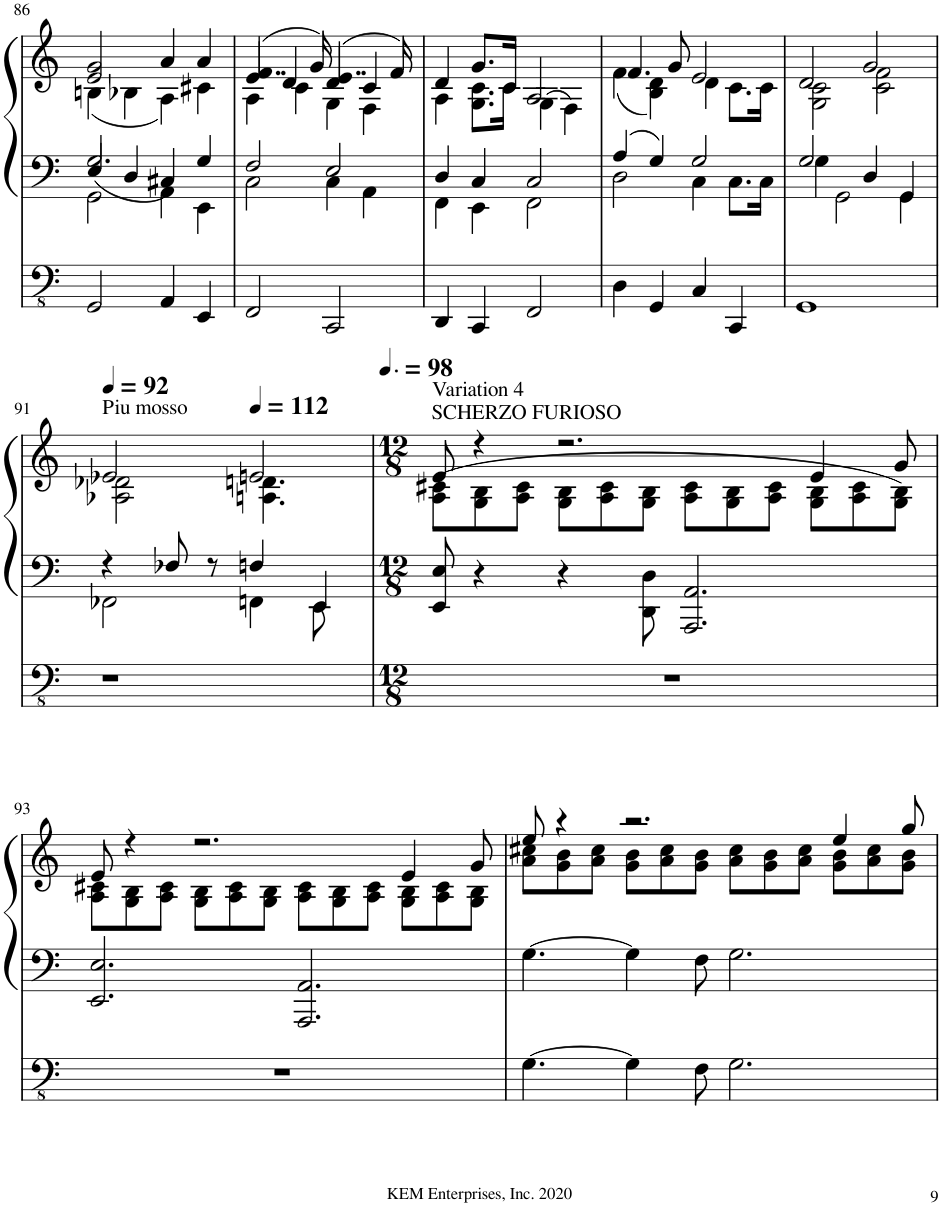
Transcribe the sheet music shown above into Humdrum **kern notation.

**kern	**kern	**kern
*part1	*part1	*part1
*staff3	*staff2	*staff1
*I"Pipe Organ	*	*
*I'Org.	*	*
!!LO:PB:g=z
*clefFv4	*clefF4	*clefG2
*k[]	*k[]	*k[]
*M4/4	*M4/4	*M4/4
=86	=86	=86
*	*^	*^
*	*	*^	*	*
2GGG/	2.G/	2GG\	4E/	2e/ 2g/	(4Bn\
.	.	.	4D/	.	4B-X\
4AAA/	.	4AA\	4C#X/	4a/	4A\)
4EEE/	4G/	4EE\	4ryy	4a/	4c#X\
*	*	*v	*v	*	*
=87	=87	=87	=87	=87
*	*	*	*	*^
2FFF/	2F/	2C\	(4..f/	4A\	4e/
.	.	.	.	4c\	4d/
.	.	.	16g/)	.	.
2CCC/	2E/	4C\	(4..e/	4G\	4d/
.	.	4AA\	.	4F\	4c/
.	.	.	16f/)	.	.
*	*	*	*	*v	*v
=88	=88	=88	=88	=88
4DDD/	4D/	4FF\	4d/	4A\
4CCC/	4C/	4EE\	8.g/L	8.G\ 8.c\L
.	.	.	16c/Jk	16c\Jk
2FFF/	2C/	2FF\	(4G\	2A/
.	.	.	4F\)	.
=89	=89	=89	=89	=89
4DD\	4A/	2D\	4.f/	(4f\
4GGG/	4G/	.	.	4B\ 4d\)
.	.	.	8g/	.
4CC/	2G/	4C\	2e/	4d\
4CCC/	.	8.C\L	.	8.c\L
.	.	16C\Jk	.	16c\Jk
=90	=90	=90	=90	=90
1GGG	2G/	4G\	2d/	2G\ 2c\
.	.	2GG\	.	.
.	4D/	.	2g/	2c\ 2f\
.	4GG/	4GG\	.	.
!!LO:LB:g=z	!!
=91	=91	=91	=91	=91
*	*	*	*MM92	*
!	!	!	!LO:TX:a:t=Piu mosso	!
1r	4r	2FF-X\	2e-X/	2A-X\ 2d-X\
.	8F-X/	.	.	.
.	8r	.	.	.
*	*	*	*MM112	*
.	4Fn/	4FFn\	2en/	4.An\ 4.dn\
.	4EE/	8EE\	.	.
.	.	8ryy	.	8ryy
*	*v	*v	*	*
=92	=92	=92	=92
*M12/8	*M12/8	*M12/8	*
*	*	*MM147	*
*	*^	*	*
!	!	!	!LO:TX:a:t=Variation 4	!
!	!	!	!LO:TX:a:t=SCHERZO FURIOSO	!
*	*v	*v	*	*
1.r	8EE/ 8E/	8e/	(>8A\ 8c#X\L
.	4r	4r	8G\ 8B\
.	.	.	8A\ 8c#\J
.	4r	2.r	8G\ 8B\L
.	.	.	8A\ 8c#\
.	8DD\ 8D\	.	8G\ 8B\J
.	2.AAA/ 2.AA/	.	8A\ 8c#\L
.	.	.	8G\ 8B\
.	.	.	8A\ 8c#\J
.	.	4e/	8G\ 8B\L
.	.	.	8A\ 8c#\
.	.	8g/	8G\ 8B\J)
!!LO:LB:g=z	!!
=93	=93	=93	=93
1.r	2.EE/ 2.E/	8e/	8A\ 8c#X\L
.	.	4r	8G\ 8B\
.	.	.	8A\ 8c#\J
.	.	2.r	8G\ 8B\L
.	.	.	8A\ 8c#\
.	.	.	8G\ 8B\J
.	2.AAA/ 2.AA/	.	8A\ 8c#\L
.	.	.	8G\ 8B\
.	.	.	8A\ 8c#\J
.	.	4e/	8G\ 8B\L
.	.	.	8A\ 8c#\
.	.	8g/	8G\ 8B\J
=94	=94	=94	=94
[4.GG\	[4.G\	8ee/	8a\ 8cc#X\L
.	.	4r	8g\ 8b\
.	.	.	8a\ 8cc#\J
4GG\]	4G\]	2.r	8g\ 8b\L
.	.	.	8a\ 8cc#\
8FF\	8F\	.	8g\ 8b\J
2.GG\	2.G\	.	8a\ 8cc#\L
.	.	.	8g\ 8b\
.	.	.	8a\ 8cc#\J
.	.	4ee/	8g\ 8b\L
.	.	.	8a\ 8cc#\
.	.	8gg/	8g\ 8b\J
*	*	*v	*v
=	=	=
*-	*-	*-
